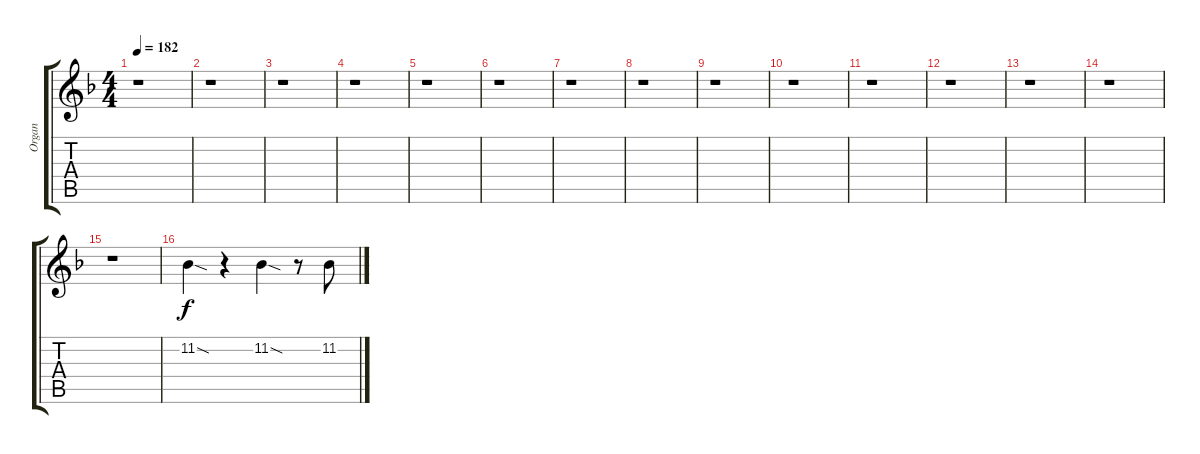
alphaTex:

\track ("Organ" "Organ") {instrument drawbarorgan}
\staff {score tabs}
\tuning (E4 B3 G3 D3 A2 E2) {hide}
\ts (4 4)
\tempo 182
\clef g2
\ks f
r.1{dy f} |
r.1 |
r.1 |
r.1 |
r.1 |
r.1 |
r.1 |
r.1 |
r.1 |
r.1 |
r.1 |
r.1 |
r.1 |
r.1 |
r.1 |
11.2{sod}.4{volume 14 instrument overdrivenguitar} r.4 11.2{sod}.4 r.8 11.2.8
